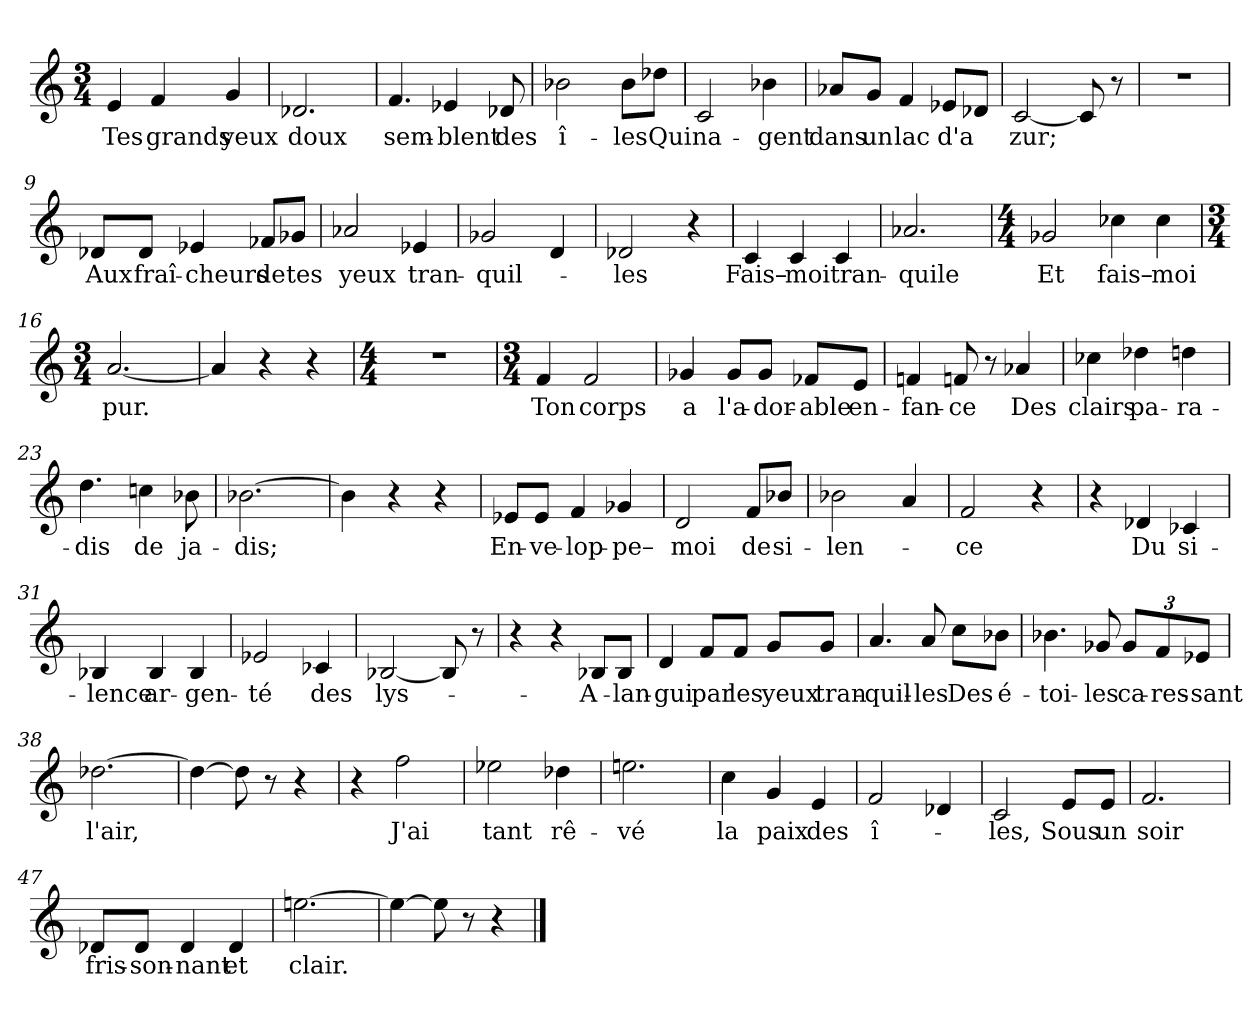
**kern	**text
*part1	*part1
*staff1	*staff1
*clefG2	*
*k[]	*
*M3/4	*
=1	=1
!	!LO:LY:b
4e/	Tes
!	!LO:LY:b
4f/	grands
!	!LO:LY:b
4g/	yeux
=2	=2
!	!LO:LY:b
2.d-X/	doux
=3	=3
!	!LO:LY:b
4.f/	sem-
!	!LO:LY:b
4e-X/	-blent
!	!LO:LY:b
8d-X/	des
=4	=4
!	!LO:LY:b
2b-X\	î-
!	!LO:LY:b
8b-\L	-les
!	!LO:LY:b
8dd-X\J	Qui
=5	=5
!	!LO:LY:b
2c/	na-
!	!LO:LY:b
4b-X\	-gent
=6	=6
!	!LO:LY:b
8a-X/L	dans
!	!LO:LY:b
8g/J	un
!	!LO:LY:b
4f/	lac
!	!LO:LY:b
8e-X/L	d'a
8d-X/J	.
=7	=7
!	!LO:LY:b
[2c/	-zur;
8c/]	.
8r	.
=8	=8
2.r	.
!!LO:LB:g=z
=9	=9
!	!LO:LY:b
8d-X/L	Aux
!	!LO:LY:b
8d-/J	fraî-
!	!LO:LY:b
4e-X/	-cheurs
!	!LO:LY:b
8f-X/L	de
!	!LO:LY:b
8g-X/J	tes
=10	=10
!	!LO:LY:b
2a-X/	yeux
!	!LO:LY:b
4e-X/	tran-
=11	=11
!	!LO:LY:b
2g-X/	-quil-
4d/	.
=12	=12
!	!LO:LY:b
2d-X/	-les
4r	.
=13	=13
!	!LO:LY:b
4c/	Fais–
!	!LO:LY:b
4c/	moi
!	!LO:LY:b
4c/	tran-
=14	=14
!	!LO:LY:b
2.a-X/	-quile
=15	=15
*M4/4	*
!	!LO:LY:b
2g-X/	Et
!	!LO:LY:b
4cc-X\	fais–
!	!LO:LY:b
4cc-\	moi
=16	=16
*M3/4	*
!	!LO:LY:b
[2.a/	pur.
=17	=17
4a/]	.
4r	.
4r	.
=18	=18
*M4/4	*
1r	.
!!LO:LB:g=z
=19	=19
*M3/4	*
!	!LO:LY:b
4f/	Ton
!	!LO:LY:b
2f/	corps
=20	=20
!	!LO:LY:b
4g-X/	a
!	!LO:LY:b
8g-/L	l'a-
!	!LO:LY:b
8g-/J	-dor-
!	!LO:LY:b
8f-X/L	-able
!	!LO:LY:b
8e/J	en-
=21	=21
!	!LO:LY:b
4fn/	-fan-
!	!LO:LY:b
8fn/	-ce
8r	.
!	!LO:LY:b
4a-X/	Des
=22	=22
!	!LO:LY:b
4cc-X\	clairs
!	!LO:LY:b
4dd-X\	pa-
!	!LO:LY:b
4ddn\	-ra-
=23	=23
!	!LO:LY:b
4.dd\	-dis
!	!LO:LY:b
4ccn\	de
!	!LO:LY:b
8b-X\	ja-
=24	=24
!	!LO:LY:b
[2.b-X\	-dis;
=25	=25
4b-\]	.
4r	.
4r	.
=26	=26
!	!LO:LY:b
8e-X/L	En-
!	!LO:LY:b
8e-/J	-ve-
!	!LO:LY:b
4f/	-lop-
!	!LO:LY:b
4g-X/	-pe–
=27	=27
!	!LO:LY:b
2d/	moi
!	!LO:LY:b
8f/L	de
!	!LO:LY:b
8b-X/J	si-
=28	=28
!	!LO:LY:b
2b-X\	-len-
4a/	.
!!LO:LB:g=z
=29	=29
!	!LO:LY:b
2f/	-ce
4r	.
=30	=30
4r	.
!	!LO:LY:b
4d-X/	Du
!	!LO:LY:b
4c-X/	si-
=31	=31
!	!LO:LY:b
4B-X/	-lence
!	!LO:LY:b
4B-/	ar-
!	!LO:LY:b
4B-/	-gen-
=32	=32
!	!LO:LY:b
2e-X/	-té
!	!LO:LY:b
4c-X/	des
=33	=33
!	!LO:LY:b
[2B-X/	lys-
8B-/]	.
8r	.
=34	=34
4r	.
4r	.
!	!LO:LY:b
8B-X/L	A-
!	!LO:LY:b
8B-/J	-lan-
=35	=35
!	!LO:LY:b
4d/	-gui
!	!LO:LY:b
8f/L	par
!	!LO:LY:b
8f/J	les
!	!LO:LY:b
8g/L	yeux
!	!LO:LY:b
8g/J	tran-
=36	=36
!	!LO:LY:b
4.a/	-quil-
!	!LO:LY:b
8a/	-les
!	!LO:LY:b
8cc\L	Des
!	!LO:LY:b
8b-X\J	é-
=37	=37
!	!LO:LY:b
4.b-X\	-toi-
!	!LO:LY:b
8g-X/	-les
!	!LO:LY:b
12g-/L	ca-
!	!LO:LY:b
12f/	-res-
!	!LO:LY:b
12e-X/J	-sant
!!LO:LB:g=z
=38	=38
!	!LO:LY:b
[2.dd-X\	l'air,
=39	=39
4dd-\_	.
8dd-\]	.
8r	.
4r	.
=40	=40
4r	.
!	!LO:LY:b
2ff\	J'ai
=41	=41
!	!LO:LY:b
2ee-X\	tant
!	!LO:LY:b
4dd-X\	rê-
=42	=42
!	!LO:LY:b
2.een\	-vé
=43	=43
!	!LO:LY:b
4cc\	la
!	!LO:LY:b
4g/	paix
!	!LO:LY:b
4e/	des
=44	=44
!	!LO:LY:b
2f/	î-
4d-X/	.
=45	=45
!	!LO:LY:b
2c/	-les,
!	!LO:LY:b
8e/L	Sous
!	!LO:LY:b
8e/J	un
=46	=46
!	!LO:LY:b
2.f/	soir
=47	=47
!	!LO:LY:b
8d-X/L	fris-
!	!LO:LY:b
8d-/J	-son-
!	!LO:LY:b
4d-/	-nant
!	!LO:LY:b
4d-/	et
=48	=48
!	!LO:LY:b
[2.een\	clair.
=49	=49
4een\_	.
8een\]	.
8r	.
4r	.
==	==
*-	*-
